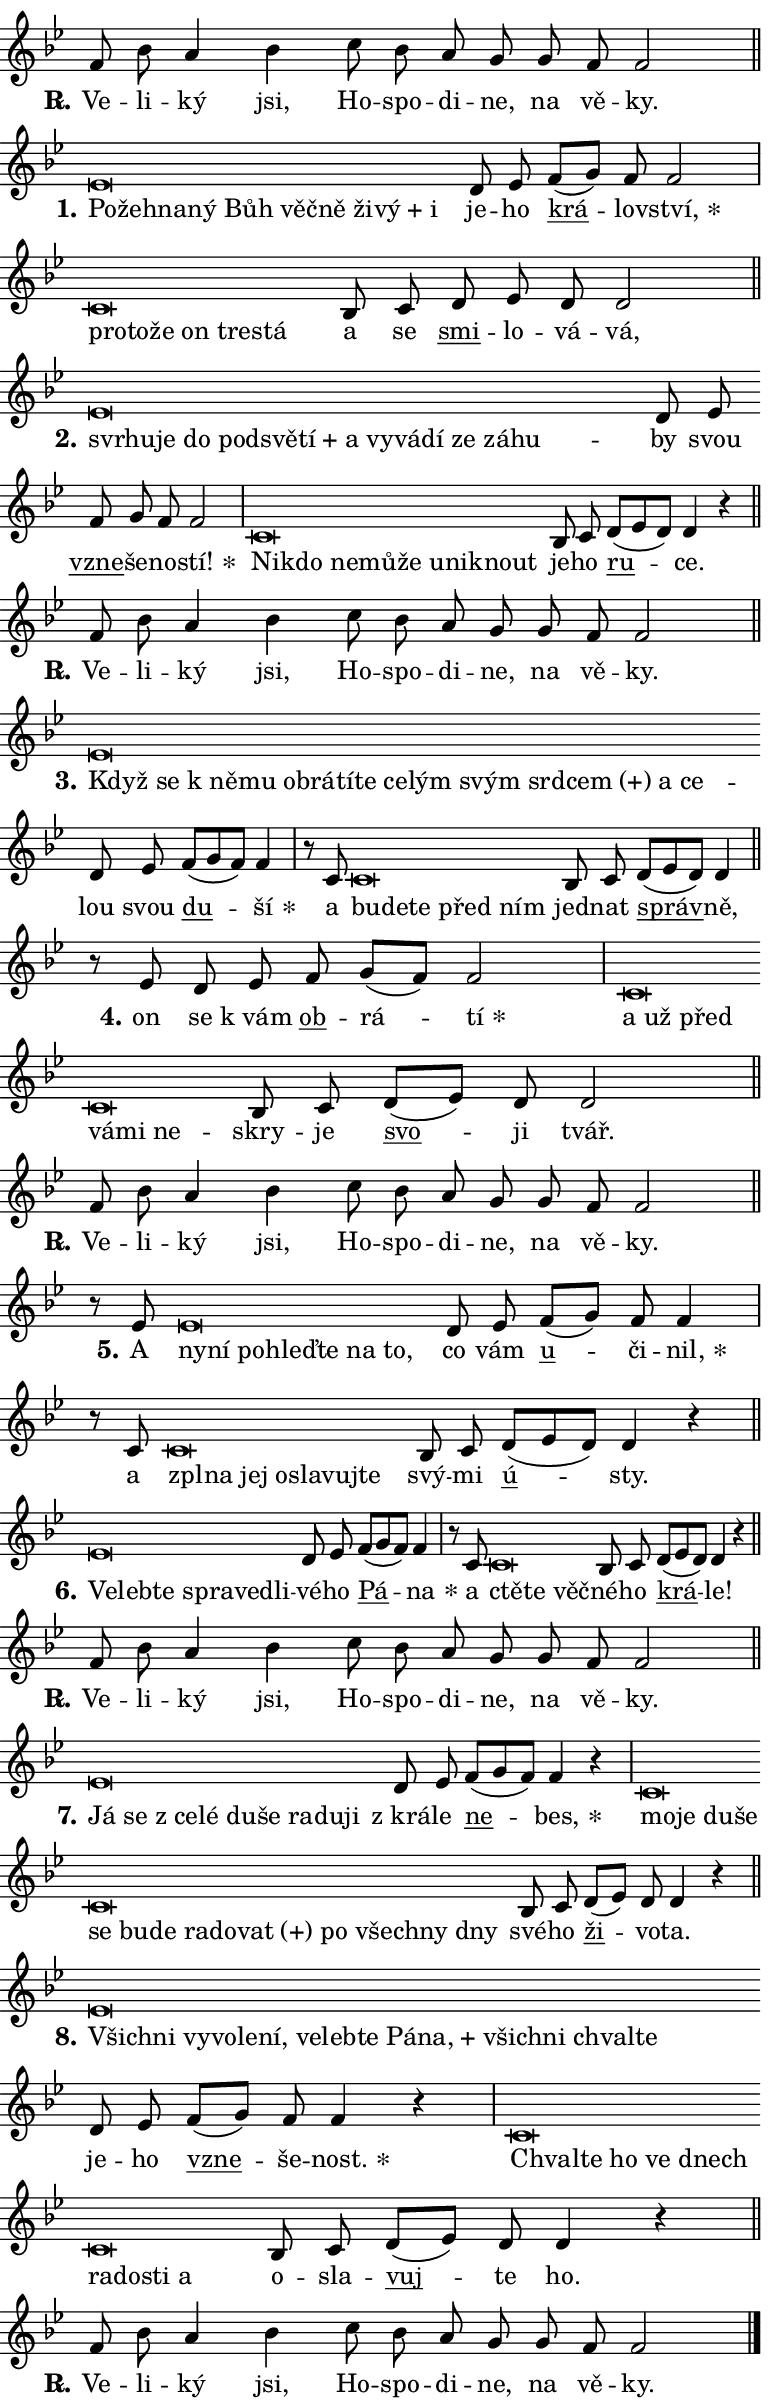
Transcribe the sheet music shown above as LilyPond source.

\version "2.24.0"
\header { tagline = "" }
\paper {
  indent = 0\cm
  top-margin = 0\cm
  right-margin = 0.13\cm % to fit lyric hyphens
  bottom-margin = 0\cm
  left-margin = 0\cm
  paper-width = 13\cm
  page-breaking = #ly:one-page-breaking
  system-system-spacing.basic-distance = #11
  score-system-spacing.basic-distance = #11
  ragged-last = ##f
}


%% Author: Thomas Morley
%% https://lists.gnu.org/archive/html/lilypond-user/2020-05/msg00002.html
#(define (line-position grob)
"Returns position of @var[grob} in current system:
   @code{'start}, if at first time-step
   @code{'end}, if at last time-step
   @code{'middle} otherwise
"
  (let* ((col (ly:item-get-column grob))
         (ln (ly:grob-object col 'left-neighbor))
         (rn (ly:grob-object col 'right-neighbor))
         (col-to-check-left (if (ly:grob? ln) ln col))
         (col-to-check-right (if (ly:grob? rn) rn col))
         (break-dir-left
           (and
             (ly:grob-property col-to-check-left 'non-musical #f)
             (ly:item-break-dir col-to-check-left)))
         (break-dir-right
           (and
             (ly:grob-property col-to-check-right 'non-musical #f)
             (ly:item-break-dir col-to-check-right))))
        (cond ((eqv? 1 break-dir-left) 'start)
              ((eqv? -1 break-dir-right) 'end)
              (else 'middle))))

#(define (tranparent-at-line-position vctor)
  (lambda (grob)
  "Relying on @code{line-position} select the relevant enry from @var{vctor}.
Used to determine transparency,"
    (case (line-position grob)
      ((end) (not (vector-ref vctor 0)))
      ((middle) (not (vector-ref vctor 1)))
      ((start) (not (vector-ref vctor 2))))))

noteHeadBreakVisibility =
#(define-music-function (break-visibility)(vector?)
"Makes @code{NoteHead}s transparent relying on @var{break-visibility}"
#{
  \override NoteHead.transparent =
    #(tranparent-at-line-position break-visibility)
#})

#(define delete-ledgers-for-transparent-note-heads
  (lambda (grob)
    "Reads whether a @code{NoteHead} is transparent.
If so this @code{NoteHead} is removed from @code{'note-heads} from
@var{grob}, which is supposed to be @code{LedgerLineSpanner}.
As a result ledgers are not printed for this @code{NoteHead}"
    (let* ((nhds-array (ly:grob-object grob 'note-heads))
           (nhds-list
             (if (ly:grob-array? nhds-array)
                 (ly:grob-array->list nhds-array)
                 '()))
           ;; Relies on the transparent-property being done before
           ;; Staff.LedgerLineSpanner.after-line-breaking is executed.
           ;; This is fragile ...
           (to-keep
             (remove
               (lambda (nhd)
                 (ly:grob-property nhd 'transparent #f))
               nhds-list)))
      ;; TODO find a better method to iterate over grob-arrays, similiar
      ;; to filter/remove etc for lists
      ;; For now rebuilt from scratch
      (set! (ly:grob-object grob 'note-heads)  '())
      (for-each
        (lambda (nhd)
          (ly:pointer-group-interface::add-grob grob 'note-heads nhd))
        to-keep))))

squashNotes = {
  \override NoteHead.X-extent = #'(-0.2 . 0.2)
  \override NoteHead.Y-extent = #'(-0.75 . 0)
  \override NoteHead.stencil =
    #(lambda (grob)
       (let ((pos (ly:grob-property grob 'staff-position)))
         (begin
           (if (< pos -7) (display "ERROR: Lower brevis then expected\n") (display ""))
           (if (<= pos -6) ly:text-interface::print ly:note-head::print))))
}
unSquashNotes = {
  \revert NoteHead.X-extent
  \revert NoteHead.Y-extent
  \revert NoteHead.stencil
}

hideNotes = \noteHeadBreakVisibility #begin-of-line-visible
unHideNotes = \noteHeadBreakVisibility #all-visible

% work-around for resetting accidentals
% https://lilypond.org/doc/v2.23/Documentation/notation/displaying-rhythms#unmetered-music
cadenzaMeasure = {
  \cadenzaOff
  \partial 1024 s1024
  \cadenzaOn
}

#(define-markup-command (accent layout props text) (markup?)
  "Underline accented syllable"
  (interpret-markup layout props
    #{\markup \override #'(offset . 4.3) \underline { #text }#}))

responsum = \markup \concat {
  "R" \hspace #-1.05 \path #0.1 #'((moveto 0 0.07) (lineto 0.9 0.8)) \hspace #0.05 "."
}

spaceSize = #0.6828661417322834 % exact space size for TeX Gyre Schola

\layout {
  \context {
    \Staff
    \remove "Time_signature_engraver"
    \override LedgerLineSpanner.after-line-breaking = #delete-ledgers-for-transparent-note-heads
  }
  \context {
    \Lyrics {
      \override LyricSpace.minimum-distance = \spaceSize
      \override LyricText.font-name = #"TeX Gyre Schola"
      \override LyricText.font-size = 1
      \override StanzaNumber.font-name = #"TeX Gyre Schola Bold"
      \override StanzaNumber.font-size = 1
    }
  }
  \context {
    \Score 
    \override NoteHead.text =
      #(lambda (grob) 
        (let ((pos (ly:grob-property grob 'staff-position)))
          #{\markup {
            \combine
              \halign #-0.55 \raise #(if (= pos -6) 0 0.5) \override #'(thickness . 2) \draw-line #'(3.2 . 0)
              \musicglyph "noteheads.sM1"
          }#}))
  }
}

% magnetic-lyrics.ily
%
%   written by
%     Jean Abou Samra <jean@abou-samra.fr>
%     Werner Lemberg <wl@gnu.org>
%
%   adapted by
%     Jiri Hon <jiri.hon@gmail.com>
%
% Version 2022-Apr-15

% https://www.mail-archive.com/lilypond-user@gnu.org/msg149350.html

#(define (Left_hyphen_pointer_engraver context)
   "Collect syllable-hyphen-syllable occurrences in lyrics and store
them in properties.  This engraver only looks to the left.  For
example, if the lyrics input is @code{foo -- bar}, it does the
following.

@itemize @bullet
@item
Set the @code{text} property of the @code{LyricHyphen} grob between
@q{foo} and @q{bar} to @code{foo}.

@item
Set the @code{left-hyphen} property of the @code{LyricText} grob with
text @q{foo} to the @code{LyricHyphen} grob between @q{foo} and
@q{bar}.
@end itemize

Use this auxiliary engraver in combination with the
@code{lyric-@/text::@/apply-@/magnetic-@/offset!} hook."
   (let ((hyphen #f)
         (text #f))
     (make-engraver
      (acknowledgers
       ((lyric-syllable-interface engraver grob source-engraver)
        (set! text grob)))
      (end-acknowledgers
       ((lyric-hyphen-interface engraver grob source-engraver)
        ;(when (not (grob::has-interface grob 'lyric-space-interface))
          (set! hyphen grob)));)
      ((stop-translation-timestep engraver)
       (when (and text hyphen)
         (ly:grob-set-object! text 'left-hyphen hyphen))
       (set! text #f)
       (set! hyphen #f)))))

#(define (lyric-text::apply-magnetic-offset! grob)
   "If the space between two syllables is less than the value in
property @code{LyricText@/.details@/.squash-threshold}, move the right
syllable to the left so that it gets concatenated with the left
syllable.

Use this function as a hook for
@code{LyricText@/.after-@/line-@/breaking} if the
@code{Left_@/hyphen_@/pointer_@/engraver} is active."
   (let ((hyphen (ly:grob-object grob 'left-hyphen #f)))
     (when hyphen
       (let ((left-text (ly:spanner-bound hyphen LEFT)))
         (when (grob::has-interface left-text 'lyric-syllable-interface)
           (let* ((common (ly:grob-common-refpoint grob left-text X))
                  (this-x-ext (ly:grob-extent grob common X))
                  (left-x-ext
                   (begin
                     ;; Trigger magnetism for left-text.
                     (ly:grob-property left-text 'after-line-breaking)
                     (ly:grob-extent left-text common X)))
                  ;; `delta` is the gap width between two syllables.
                  (delta (- (interval-start this-x-ext)
                            (interval-end left-x-ext)))
                  (details (ly:grob-property grob 'details))
                  (threshold (assoc-get 'squash-threshold details 0.2)))
             (when (< delta threshold)
               (let* (;; We have to manipulate the input text so that
                      ;; ligatures crossing syllable boundaries are not
                      ;; disabled.  For languages based on the Latin
                      ;; script this is essentially a beautification.
                      ;; However, for non-Western scripts it can be a
                      ;; necessity.
                      (lt (ly:grob-property left-text 'text))
                      (rt (ly:grob-property grob 'text))
                      (is-space (grob::has-interface hyphen 'lyric-space-interface))
                      (space (if is-space " " ""))
                      (extra-delta (if is-space spaceSize 0))
                      ;; Append new syllable.
                      (ltrt-space (if (and (string? lt) (string? rt))
                                (string-append lt space rt)
                                (make-concat-markup (list lt space rt))))
                      ;; Right-align `ltrt` to the right side.
                      (ltrt-space-markup (grob-interpret-markup
                               grob
                               (make-translate-markup
                                (cons (interval-length this-x-ext) 0)
                                (make-right-align-markup ltrt-space)))))
                 (begin
                   ;; Don't print `left-text`.
                   (ly:grob-set-property! left-text 'stencil #f)
                   ;; Set text and stencil (which holds all collected
                   ;; syllables so far) and shift it to the left.
                   (ly:grob-set-property! grob 'text ltrt-space)
                   (ly:grob-set-property! grob 'stencil ltrt-space-markup)
                   (ly:grob-translate-axis! grob (- (- delta extra-delta)) X))))))))))


#(define (lyric-hyphen::displace-bounds-first grob)
   ;; Make very sure this callback isn't triggered too early.
   (let ((left (ly:spanner-bound grob LEFT))
         (right (ly:spanner-bound grob RIGHT)))
     (ly:grob-property left 'after-line-breaking)
     (ly:grob-property right 'after-line-breaking)
     (ly:lyric-hyphen::print grob)))

squashThreshold = #0.4

\layout {
  \context {
    \Lyrics
    \consists #Left_hyphen_pointer_engraver
    \override LyricText.after-line-breaking =
      #lyric-text::apply-magnetic-offset!
    \override LyricHyphen.stencil = #lyric-hyphen::displace-bounds-first
    \override LyricText.details.squash-threshold = \squashThreshold
    \override LyricHyphen.minimum-distance = 0
    \override LyricHyphen.minimum-length = \squashThreshold
  }
}

squashText = \override LyricText.details.squash-threshold = 9999
unSquashText = \override LyricText.details.squash-threshold = \squashThreshold

leftText = \override LyricText.self-alignment-X = #LEFT
unLeftText = \revert LyricText.self-alignment-X

starOffset = #(lambda (grob) 
                (let ((x_offset (ly:self-alignment-interface::aligned-on-x-parent grob)))
                  (if (= x_offset 0) 0 (+ x_offset 1.2))))

star = #(define-music-function (syllable)(string?)
"Append star separator at the end of a syllable"
#{
  \once \override LyricText.X-offset = #starOffset
  \lyricmode { \markup {
    #syllable
    \override #'((font-name . "TeX Gyre Schola Bold")) \hspace #0.2 \lower #0.65 \larger "*"
  } }
#})

starAccent = #(define-music-function (syllable)(string?)
"Append star separator at the end of a syllable and make accent"
#{
  \once \override LyricText.X-offset = #starOffset
  \lyricmode { \markup {
    \accent #syllable
    \override #'((font-name . "TeX Gyre Schola Bold")) \hspace #0.2 \lower #0.65 \larger "*"
  } }
#})

breath = #(define-music-function (syllable)(string?)
"Append breathing indicator at the end of a syllable"
#{
  \lyricmode { \markup { #syllable "+" } }
#})

optionalBreath = #(define-music-function (syllable)(string?)
"Append optional breathing indicator at the end of a syllable"
#{
  \lyricmode { \markup { #syllable "(+)" } }
#})


\score {
    <<
        \new Voice = "melody" { \cadenzaOn \key bes \major \relative { f'8 bes a4 bes \bar "" c8 bes a g \bar "" g f f2 \cadenzaMeasure \bar "||" \break } }
        \new Lyrics \lyricsto "melody" { \lyricmode { \set stanza = \responsum
Ve -- li -- ký jsi, Ho -- spo -- di -- ne, na vě -- ky. } }
    >>
    \layout {}
}

\score {
    <<
        \new Voice = "melody" { \cadenzaOn \key bes \major \relative { \squashNotes es'\breve*1/16 \hideNotes \breve*1/16 \bar "" \breve*1/16 \bar "" \breve*1/16 \bar "" \breve*1/16 \bar "" \breve*1/16 \bar "" \breve*1/16 \bar "" \breve*1/16 \bar "" \breve*1/16 \breve*1/16 \bar "" \unHideNotes \unSquashNotes d8 es \bar "" f[( g)] f f2 \cadenzaMeasure \bar "|" \squashNotes c\breve*1/16 \hideNotes \breve*1/16 \bar "" \breve*1/16 \bar "" \breve*1/16 \bar "" \breve*1/16 \breve*1/16 \bar "" \unHideNotes \unSquashNotes bes8 c \bar "" d es d d2 \cadenzaMeasure \bar "||" \break } }
        \new Lyrics \lyricsto "melody" { \lyricmode { \set stanza = "1."
\leftText Po -- \squashText žeh -- na -- ný Bůh věč -- ně ži -- \breath "vý" i \unLeftText \unSquashText je -- ho \markup \accent krá -- lov -- \star ství, \leftText pro -- \squashText to -- že on tre -- stá \unLeftText \unSquashText a se \markup \accent smi -- lo -- vá -- vá, } }
    >>
    \layout {}
}

\score {
    <<
        \new Voice = "melody" { \cadenzaOn \key bes \major \relative { \squashNotes es'\breve*1/16 \hideNotes \breve*1/16 \bar "" \breve*1/16 \bar "" \breve*1/16 \bar "" \breve*1/16 \bar "" \breve*1/16 \bar "" \breve*1/16 \bar "" \breve*1/16 \bar "" \breve*1/16 \bar "" \breve*1/16 \bar "" \breve*1/16 \bar "" \breve*1/16 \bar "" \breve*1/16 \breve*1/16 \bar "" \unHideNotes \unSquashNotes d8 es \bar "" f g f f2 \cadenzaMeasure \bar "|" \squashNotes c\breve*1/16 \hideNotes \breve*1/16 \bar "" \breve*1/16 \bar "" \breve*1/16 \bar "" \breve*1/16 \bar "" \breve*1/16 \bar "" \breve*1/16 \breve*1/16 \bar "" \unHideNotes \unSquashNotes bes8 c \bar "" d[( es d)] d4 r \cadenzaMeasure \bar "||" \break } }
        \new Lyrics \lyricsto "melody" { \lyricmode { \set stanza = "2."
\leftText svr -- \squashText hu -- je do pod -- svě -- \breath "tí" a vy -- vá -- dí ze zá -- hu -- \unLeftText \unSquashText by svou \markup \accent vzne -- še -- no -- \star stí! \leftText Ni -- \squashText kdo ne -- mů -- že u -- nik -- nout \unLeftText \unSquashText je -- ho \markup \accent ru -- ce. } }
    >>
    \layout {}
}

\score {
    <<
        \new Voice = "melody" { \cadenzaOn \key bes \major \relative { f'8 bes a4 bes \bar "" c8 bes a g \bar "" g f f2 \cadenzaMeasure \bar "||" \break } }
        \new Lyrics \lyricsto "melody" { \lyricmode { \set stanza = \responsum
Ve -- li -- ký jsi, Ho -- spo -- di -- ne, na vě -- ky. } }
    >>
    \layout {}
}

\score {
    <<
        \new Voice = "melody" { \cadenzaOn \key bes \major \relative { \squashNotes es'\breve*1/16 \hideNotes \breve*1/16 \bar "" \breve*1/16 \bar "" \breve*1/16 \bar "" \breve*1/16 \bar "" \breve*1/16 \bar "" \breve*1/16 \bar "" \breve*1/16 \bar "" \breve*1/16 \bar "" \breve*1/16 \bar "" \breve*1/16 \bar "" \breve*1/16 \bar "" \breve*1/16 \bar "" \breve*1/16 \breve*1/16 \bar "" \unHideNotes \unSquashNotes d8 es \bar "" f[( g f)] f4 \cadenzaMeasure \bar "|" r8 c8 \squashNotes c\breve*1/16 \hideNotes \breve*1/16 \bar "" \breve*1/16 \bar "" \breve*1/16 \breve*1/16 \bar "" \unHideNotes \unSquashNotes bes8 c \bar "" d[( es d)] d4 \cadenzaMeasure \bar "||" \break } }
        \new Lyrics \lyricsto "melody" { \lyricmode { \set stanza = "3."
\leftText Když \squashText se "k ně" -- mu ob -- rá -- tí -- te ce -- lým svým srd -- \optionalBreath cem a ce -- \unLeftText \unSquashText lou svou \markup \accent du -- \star ší a \leftText bu -- \squashText de -- te před ním \unLeftText \unSquashText jed -- nat \markup \accent správ -- ně, } }
    >>
    \layout {}
}

\score {
    <<
        \new Voice = "melody" { \cadenzaOn \key bes \major \relative { r8 es'8 d8 es \bar "" f g[( f)] f2 \cadenzaMeasure \bar "|" \squashNotes c\breve*1/16 \hideNotes \breve*1/16 \bar "" \breve*1/16 \bar "" \breve*1/16 \bar "" \breve*1/16 \breve*1/16 \bar "" \unHideNotes \unSquashNotes bes8 c \bar "" d[( es)] d d2 \cadenzaMeasure \bar "||" \break } }
        \new Lyrics \lyricsto "melody" { \lyricmode { \set stanza = "4."
on se "k vám" \markup \accent ob -- rá -- \star tí \leftText a \squashText už před vá -- mi ne -- \unLeftText \unSquashText skry -- je \markup \accent svo -- ji tvář. } }
    >>
    \layout {}
}

\score {
    <<
        \new Voice = "melody" { \cadenzaOn \key bes \major \relative { f'8 bes a4 bes \bar "" c8 bes a g \bar "" g f f2 \cadenzaMeasure \bar "||" \break } }
        \new Lyrics \lyricsto "melody" { \lyricmode { \set stanza = \responsum
Ve -- li -- ký jsi, Ho -- spo -- di -- ne, na vě -- ky. } }
    >>
    \layout {}
}

\score {
    <<
        \new Voice = "melody" { \cadenzaOn \key bes \major \relative { r8 es'8 \squashNotes es\breve*1/16 \hideNotes \breve*1/16 \bar "" \breve*1/16 \bar "" \breve*1/16 \bar "" \breve*1/16 \bar "" \breve*1/16 \breve*1/16 \bar "" \unHideNotes \unSquashNotes d8 es \bar "" f[( g)] f f4 \cadenzaMeasure \bar "|" r8 c8 \squashNotes c\breve*1/16 \hideNotes \breve*1/16 \bar "" \breve*1/16 \bar "" \breve*1/16 \bar "" \breve*1/16 \bar "" \breve*1/16 \breve*1/16 \bar "" \unHideNotes \unSquashNotes bes8 c \bar "" d[( es d)] d4 r \cadenzaMeasure \bar "||" \break } }
        \new Lyrics \lyricsto "melody" { \lyricmode { \set stanza = "5."
A \leftText ny -- \squashText ní po -- hleď -- te na to, \unLeftText \unSquashText co vám \markup \accent u -- či -- \star nil, a \leftText zpl -- \squashText na jej o -- sla -- vuj -- te \unLeftText \unSquashText svý -- mi \markup \accent ú -- sty. } }
    >>
    \layout {}
}

\score {
    <<
        \new Voice = "melody" { \cadenzaOn \key bes \major \relative { \squashNotes es'\breve*1/16 \hideNotes \breve*1/16 \bar "" \breve*1/16 \bar "" \breve*1/16 \bar "" \breve*1/16 \breve*1/16 \bar "" \unHideNotes \unSquashNotes d8 es \bar "" f[( g f)] f4 \cadenzaMeasure \bar "|" r8 c8 \squashNotes c\breve*1/16 \hideNotes \breve*1/16 \breve*1/16 \bar "" \unHideNotes \unSquashNotes bes8 c \bar "" d[( es d)] d4 r \cadenzaMeasure \bar "||" \break } }
        \new Lyrics \lyricsto "melody" { \lyricmode { \set stanza = "6."
\leftText Ve -- \squashText leb -- te spra -- ve -- dli -- \unLeftText \unSquashText vé -- ho \markup \accent Pá -- \star na a \leftText ctě -- \squashText te věč -- \unLeftText \unSquashText né -- ho \markup \accent krá -- le! } }
    >>
    \layout {}
}

\score {
    <<
        \new Voice = "melody" { \cadenzaOn \key bes \major \relative { f'8 bes a4 bes \bar "" c8 bes a g \bar "" g f f2 \cadenzaMeasure \bar "||" \break } }
        \new Lyrics \lyricsto "melody" { \lyricmode { \set stanza = \responsum
Ve -- li -- ký jsi, Ho -- spo -- di -- ne, na vě -- ky. } }
    >>
    \layout {}
}

\score {
    <<
        \new Voice = "melody" { \cadenzaOn \key bes \major \relative { \squashNotes es'\breve*1/16 \hideNotes \breve*1/16 \bar "" \breve*1/16 \bar "" \breve*1/16 \bar "" \breve*1/16 \bar "" \breve*1/16 \bar "" \breve*1/16 \bar "" \breve*1/16 \breve*1/16 \bar "" \unHideNotes \unSquashNotes d8 es \bar "" f[( g f)] f4 r \cadenzaMeasure \bar "|" \squashNotes c\breve*1/16 \hideNotes \breve*1/16 \bar "" \breve*1/16 \bar "" \breve*1/16 \bar "" \breve*1/16 \bar "" \breve*1/16 \bar "" \breve*1/16 \bar "" \breve*1/16 \bar "" \breve*1/16 \bar "" \breve*1/16 \bar "" \breve*1/16 \bar "" \breve*1/16 \bar "" \breve*1/16 \breve*1/16 \bar "" \unHideNotes \unSquashNotes bes8 c \bar "" d[( es)] d d4 r \cadenzaMeasure \bar "||" \break } }
        \new Lyrics \lyricsto "melody" { \lyricmode { \set stanza = "7."
\leftText Já \squashText se "z ce" -- lé du -- še ra -- du -- ji \unLeftText \unSquashText "z krá" -- le \markup \accent ne -- \star bes, \leftText mo -- \squashText je du -- še se bu -- de ra -- do -- \optionalBreath vat po všech -- ny dny \unLeftText \unSquashText své -- ho \markup \accent ži -- vo -- ta. } }
    >>
    \layout {}
}

\score {
    <<
        \new Voice = "melody" { \cadenzaOn \key bes \major \relative { \squashNotes es'\breve*1/16 \hideNotes \breve*1/16 \bar "" \breve*1/16 \bar "" \breve*1/16 \bar "" \breve*1/16 \bar "" \breve*1/16 \bar "" \breve*1/16 \bar "" \breve*1/16 \bar "" \breve*1/16 \bar "" \breve*1/16 \bar "" \breve*1/16 \bar "" \breve*1/16 \bar "" \breve*1/16 \bar "" \breve*1/16 \breve*1/16 \bar "" \unHideNotes \unSquashNotes d8 es \bar "" f[( g)] f f4 r \cadenzaMeasure \bar "|" \squashNotes c\breve*1/16 \hideNotes \breve*1/16 \bar "" \breve*1/16 \bar "" \breve*1/16 \bar "" \breve*1/16 \bar "" \breve*1/16 \bar "" \breve*1/16 \bar "" \breve*1/16 \breve*1/16 \bar "" \unHideNotes \unSquashNotes bes8 c \bar "" d[( es)] d d4 r \cadenzaMeasure \bar "||" \break } }
        \new Lyrics \lyricsto "melody" { \lyricmode { \set stanza = "8."
\leftText Všich -- \squashText ni vy -- vo -- le -- ní, ve -- leb -- te Pá -- \breath "na," všich -- ni chval -- te \unLeftText \unSquashText je -- ho \markup \accent vzne -- še -- \star nost. \leftText Chval -- \squashText te ho ve dnech ra -- do -- sti a \unLeftText \unSquashText o -- sla -- \markup \accent vuj -- te ho. } }
    >>
    \layout {}
}

\score {
    <<
        \new Voice = "melody" { \cadenzaOn \key bes \major \relative { f'8 bes a4 bes \bar "" c8 bes a g \bar "" g f f2 \cadenzaMeasure \bar "||" \break } \bar "|." }
        \new Lyrics \lyricsto "melody" { \lyricmode { \set stanza = \responsum
Ve -- li -- ký jsi, Ho -- spo -- di -- ne, na vě -- ky. } }
    >>
    \layout {}
}
